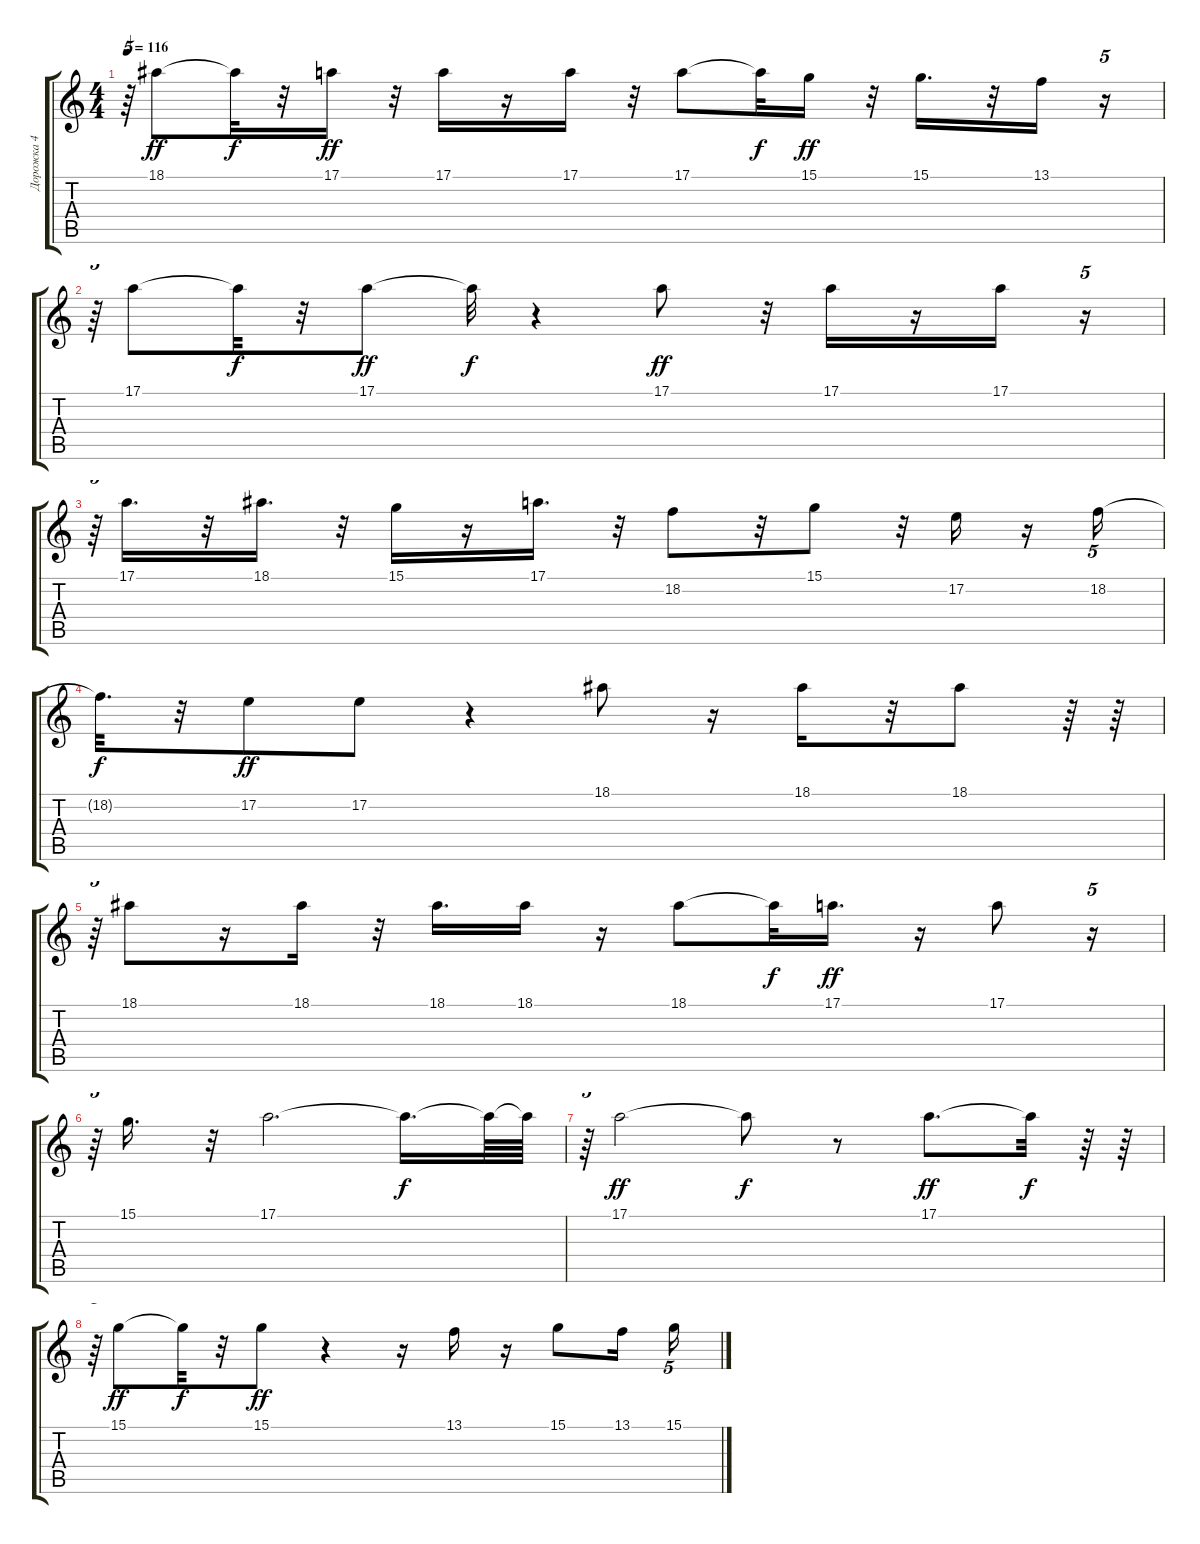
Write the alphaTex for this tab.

\track ("Дорожка 4" "Дорожка 4") {instrument flute}
\staff {score tabs}
\tuning (E4 B3 G3 D3 A2 E2) {hide}
\ts (4 4)
\tempo 116
\clef g2
\ks c
r.64{tu (5 4) dy ff} 18.1.8 18.1{t}.32{dy f} r.32 17.1.16{dy ff} r.32 17.1.16 r.16 17.1.16 r.32 17.1.8 17.1{t}.32{dy f} 15.1.16{dy ff} r.32 15.1.16{d} r.32 13.1.16 r.16{tu (5 4)} |
r.64{tu (5 4)} 17.1.8 17.1{t}.32{dy f} r.32 17.1.8{dy ff} 17.1{t}.32{dy f} r.4 17.1.8{dy ff} r.32 17.1.16 r.16 17.1.16 r.16{tu (5 4)} |
r.64{tu (5 4)} 17.1.16{d} r.32 18.1.16{d} r.32 15.1.16 r.16 17.1.16{d} r.32 18.2.8 r.32 15.1.8 r.32 17.2.16 r.16 18.2.16{tu (5 4)} |
18.2{t}.32{d dy f} r.32 17.2.8{dy ff} 17.2.8 r.4 18.1.8 r.16 18.1.16 r.32 18.1.8 r.64 r.64 |
r.64{tu (5 4)} 18.1.8 r.16 18.1.16 r.32 18.1.16{d} 18.1.16 r.16 18.1.8 18.1{t}.32{dy f} 17.1.16{d dy ff} r.16 17.1.8 r.16{tu (5 4)} |
r.64{tu (5 4)} 15.1.16{d} r.32 17.1.2{d} 17.1{t}.16{d dy f} 17.1{t}.64 17.1{t}.64 |
r.64{tu (5 4)} 17.1.2{dy ff} 17.1{t}.8{dy f} r.8 17.1.8{d dy ff} 17.1{t}.32{dy f} r.64 r.64 |
r.64{tu (5 4)} 15.1.8{dy ff} 15.1{t}.32{dy f} r.32 15.1.8{dy ff} r.4 r.16 13.1.16 r.16 15.1.8 13.1.16 15.1.16{tu (5 4)}
